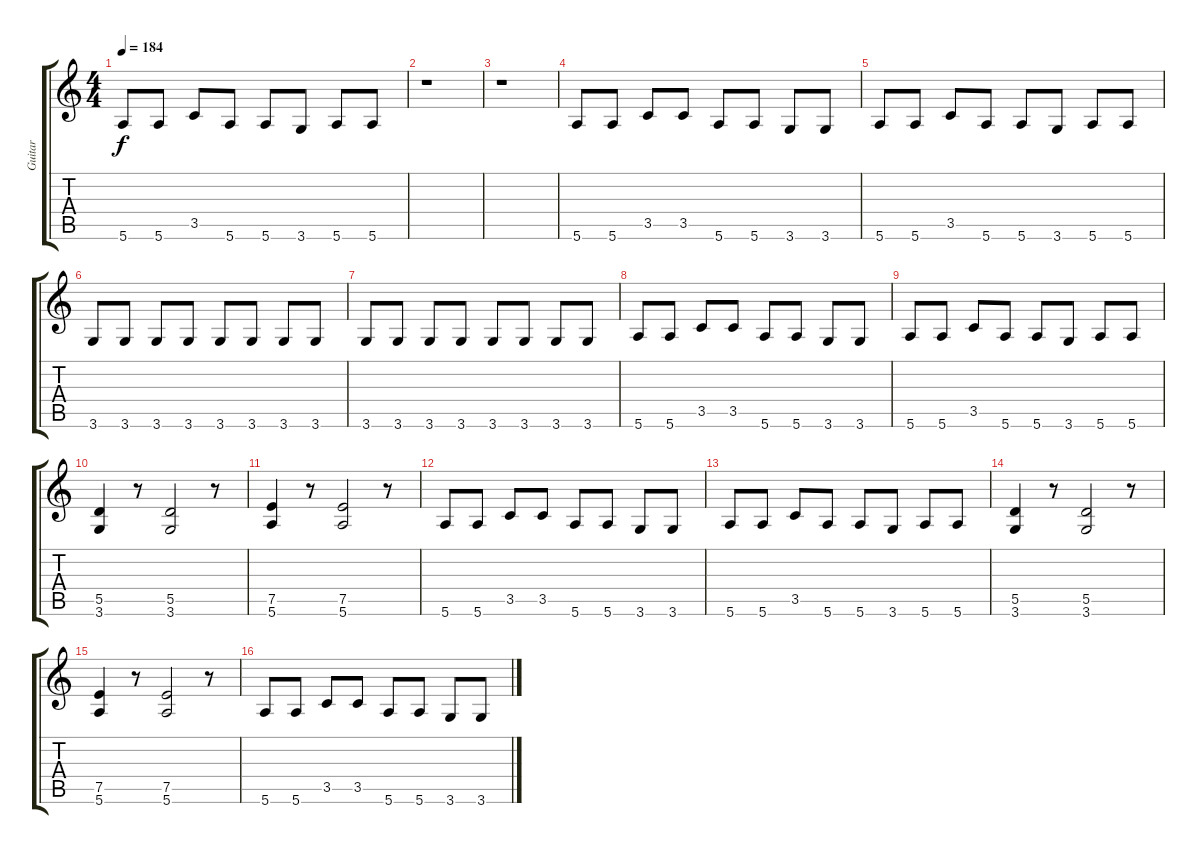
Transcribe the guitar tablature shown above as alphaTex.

\track ("Guitar" "Guitar") {instrument distortionguitar}
\staff {score tabs}
\tuning (E4 B3 G3 D3 A2 E2) {hide}
\ts (4 4)
\tempo 184
\clef g2
\ks c
5.6.8{dy f} 5.6.8 3.5.8 5.6.8 5.6.8 3.6.8 5.6.8 5.6.8 |
r.1 |
r.1 |
5.6.8 5.6.8 3.5.8 3.5.8 5.6.8 5.6.8 3.6.8 3.6.8 |
5.6.8 5.6.8 3.5.8 5.6.8 5.6.8 3.6.8 5.6.8 5.6.8 |
3.6.8 3.6.8 3.6.8 3.6.8 3.6.8 3.6.8 3.6.8 3.6.8 |
3.6.8 3.6.8 3.6.8 3.6.8 3.6.8 3.6.8 3.6.8 3.6.8 |
5.6.8 5.6.8 3.5.8 3.5.8 5.6.8 5.6.8 3.6.8 3.6.8 |
5.6.8 5.6.8 3.5.8 5.6.8 5.6.8 3.6.8 5.6.8 5.6.8 |
(5.5 3.6).4 r.8 (5.5 3.6).2 r.8 |
(7.5 5.6).4 r.8 (7.5 5.6).2 r.8 |
5.6.8 5.6.8 3.5.8 3.5.8 5.6.8 5.6.8 3.6.8 3.6.8 |
5.6.8 5.6.8 3.5.8 5.6.8 5.6.8 3.6.8 5.6.8 5.6.8 |
(5.5 3.6).4 r.8 (5.5 3.6).2 r.8 |
(7.5 5.6).4 r.8 (7.5 5.6).2 r.8 |
5.6.8 5.6.8 3.5.8 3.5.8 5.6.8 5.6.8 3.6.8 3.6.8
